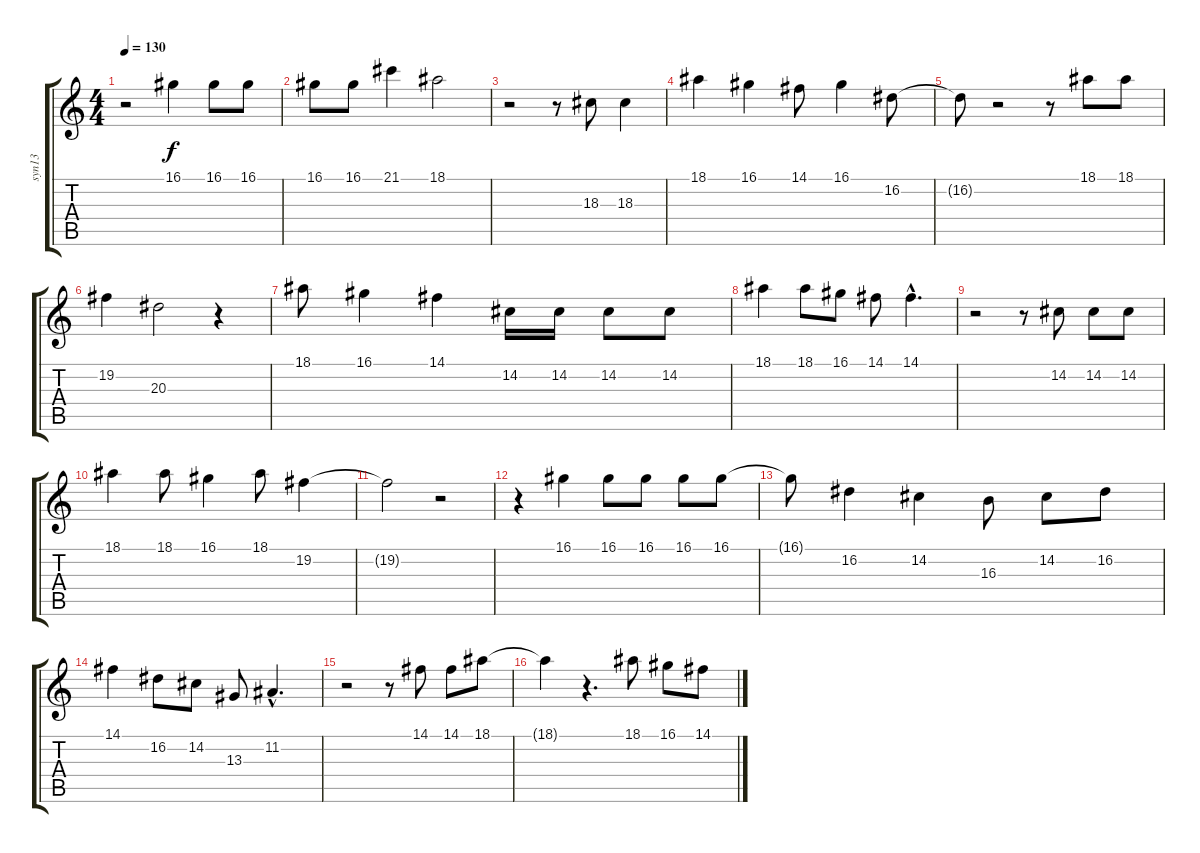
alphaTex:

\track ("syn13               " "syn13     ") {instrument pad2warm}
\staff {score tabs}
\tuning (E4 B3 G3 D3 A2 E2) {hide}
\ts (4 4)
\tempo 130
\clef g2
\ks c
r.2{dy f} 16.1.4 16.1.8 16.1.8 |
16.1.8 16.1.8 21.1.4 18.1.2 |
r.2 r.8 18.3.8 18.3.4 |
18.1.4 16.1.4 14.1.8 16.1.4 16.2.8 |
16.2{t}.8 r.2 r.8 18.1.8 18.1.8 |
19.2.4 20.3.2 r.4 |
18.1.8 16.1.4 14.1.4 14.2.16 14.2.16 14.2.8 14.2.8 |
18.1.4 18.1.8 16.1.8 14.1.8 14.1{hac}.4{d} |
r.2 r.8 14.2.8 14.2.8 14.2.8 |
18.1.4 18.1.8 16.1.4 18.1.8 19.2.4 |
19.2{t}.2 r.2 |
r.4 16.1.4 16.1.8 16.1.8 16.1.8 16.1.8 |
16.1{t}.8 16.2.4 14.2.4 16.3.8 14.2.8 16.2.8 |
14.1.4 16.2.8 14.2.8 13.3.8 11.2{hac}.4{d} |
r.2 r.8 14.1.8 14.1.8 18.1.8 |
18.1{t}.4 r.4{d} 18.1.8 16.1.8 14.1.8
